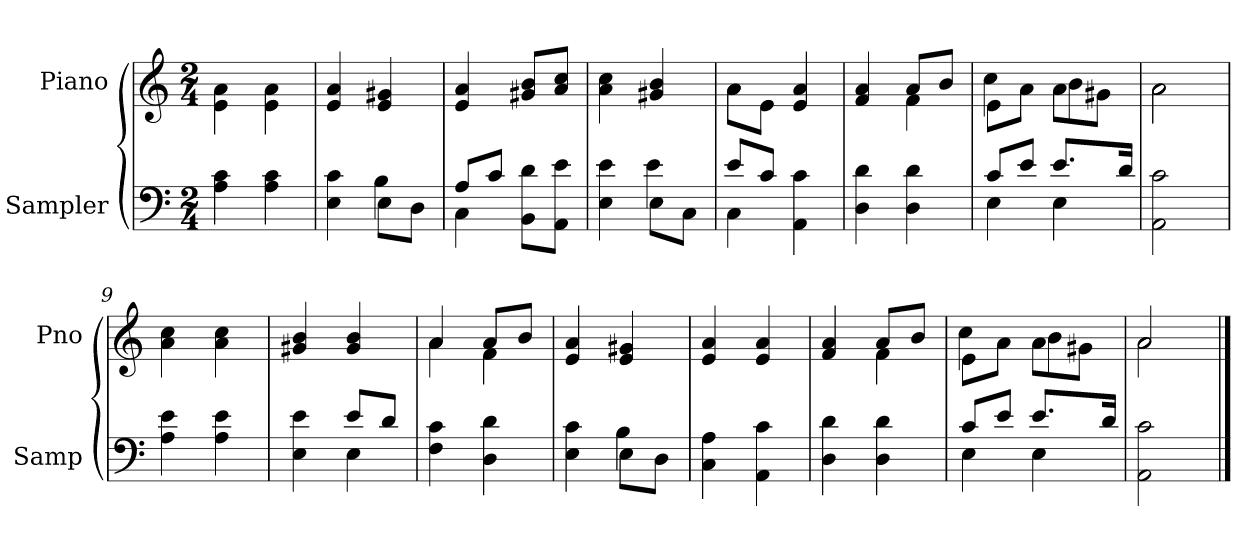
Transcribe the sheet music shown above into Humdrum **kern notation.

**kern	**kern
*part2	*part1
*staff2	*staff1
*I"Sampler	*I"Piano
*I'Samp	*I'Pno
*clefF4	*clefG2
*M2/4	*M2/4
=1	=1
4A 4c	4e\ 4a\
4A 4c	4e\ 4a\
=2	=2
*^	*
4E 4c	4ryy	4e 4a
8E\L	4B	4e 4g#X
8D\J	.	.
=3	=3	=3
8A/L	4C	4e 4a
8c/J	.	.
8BB\ 8d\L	4ryy	8g#X/ 8b/L
8AA\ 8e\J	.	8a/ 8cc/J
=4	=4	=4
4E 4e	4ryy	4a 4cc
8E\L	4e	4g#X 4b
8C\J	.	.
=5	=5	=5
*	*	*^
8e/L	4C	8a\L	4a
8c/J	.	8e\J	.
4AA 4c	4ryy	4e 4a	4ryy
*v	*v	*	*
=6	=6	=6
4D 4d	4f 4a	4ryy
4D 4d	8a/L	4f
.	8b/J	.
=7	=7	=7
*^	*	*
8c/L	4E	8e\L	4cc
8e/J	.	8a\J	.
8.e/L	4E	8a\L	4b
.	.	8g#X\J	.
16d/Jk	.	.	.
*v	*v	*	*
=8	=8	=8
2AA 2c	2a\	2a
*	*v	*v
=9	=9
4A 4e	4a 4cc
4A 4e	4a 4cc
=10	=10
*^	*
4E 4e	4ryy	4g#X 4b
8e/L	4E	4g# 4b
8d/J	.	.
*v	*v	*
=11	=11
*	*^
4F 4c	4a/	4a
4D 4d	8a/L	4f
.	8b/J	.
*	*v	*v
=12	=12
*^	*
4E 4c	4ryy	4e 4a
8E\L	4B	4e 4g#X
8D\J	.	.
*v	*v	*
=13	=13
4C 4A	4e 4a
4AA 4c	4e 4a
=14	=14
*	*^
4D 4d	4f 4a	4ryy
4D 4d	8a/L	4f
.	8b/J	.
=15	=15	=15
*^	*	*
8c/L	4E	8e\L	4cc
8e/J	.	8a\J	.
8.e/L	4E	8a\L	4b
.	.	8g#X\J	.
16d/Jk	.	.	.
*v	*v	*	*
=16	=16	=16
2AA 2c	2a/	2a
*	*v	*v
==	==
*-	*-
